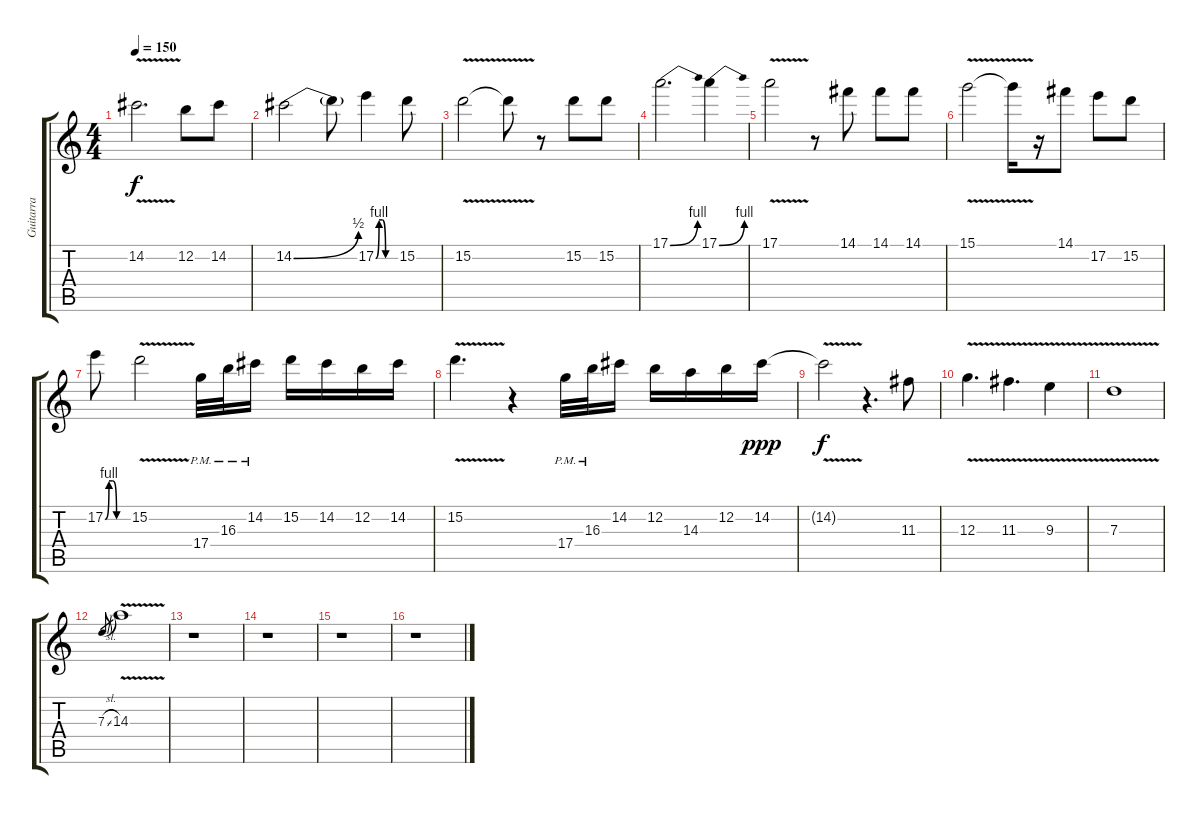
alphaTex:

\track ("Guitarra" "Guitarra") {instrument distortionguitar}
\staff {score tabs}
\tuning (E4 B3 G3 D3 A2 E2) {hide}
\ts (4 4)
\tempo 150
\clef g2
\ks c
14.2{v}.2{d dy f} 12.2.8 14.2.8 |
14.2{be (bend 0 0 60 2)}.2 14.2{t}.8 17.2{be (custom 0 0 10 4 20 4 30 0 60 0)}.4 15.2.8 |
15.2{v}.2 15.2{t}.8 r.8 15.2.8 15.2.8 |
17.1{be (bend 0 0 60 4)}.2{d} 17.1{be (bend 0 0 60 4)}.4 |
17.1{v}.2 r.8 14.1.8 14.1.8 14.1.8 |
15.1{v}.2 15.1{t}.16 r.16 14.1.8 17.2.8 15.2.8 |
17.2{be (custom 0 0 10 4 20 4 30 0 60 0)}.8 15.2{v}.2 17.4{pm}.32 16.3{pm}.32 14.2{pm}.16 15.2.16 14.2.16 12.2.16 14.2.16 |
15.2{v}.4{d} r.4 17.4{pm}.32 16.3{pm}.32 14.2.16 12.2.16 14.3.16 12.2.16 14.2.16{dy ppp} |
14.2{v t}.2{dy f} r.4{d} 11.3.8 |
12.3{v}.4{d} 11.3{v}.4{d} 9.3{v}.4 |
7.3{v}.1 |
7.3{sl}.8{gr} 14.3{v}.1 |
r.1 |
r.1 |
r.1 |
r.1
